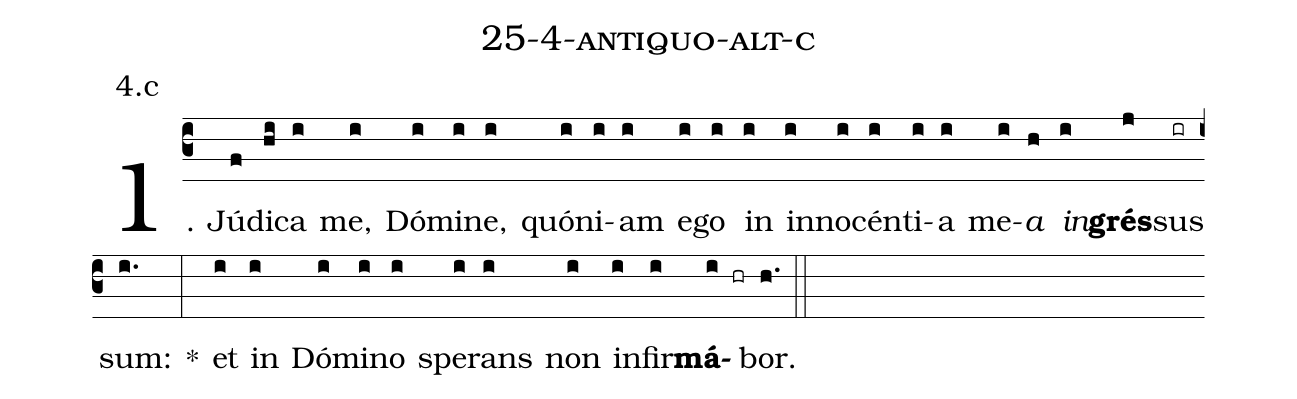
name: 25-4-antiquo-alt-c;
annotation: 4.c;
%%
(c3)1. Jú(f)di(hi)ca(i) me,(i) Dó(i)mi(i)ne,(i) quón(i)i(i)am(i) e(i)go(i) in(i) in(i)no(i)cén(i)ti(i)a(i) me(i)<i>a</i>(h) <i>in</i>(i)<b>grés</b>(j)sus(ir) sum:(i.) *(:) et(i) in(i) Dó(i)mi(i)no(i) spe(i)rans(i) non(i) in(i)fir(i)<b>má</b>(i hr)bor.(h.) (::)
